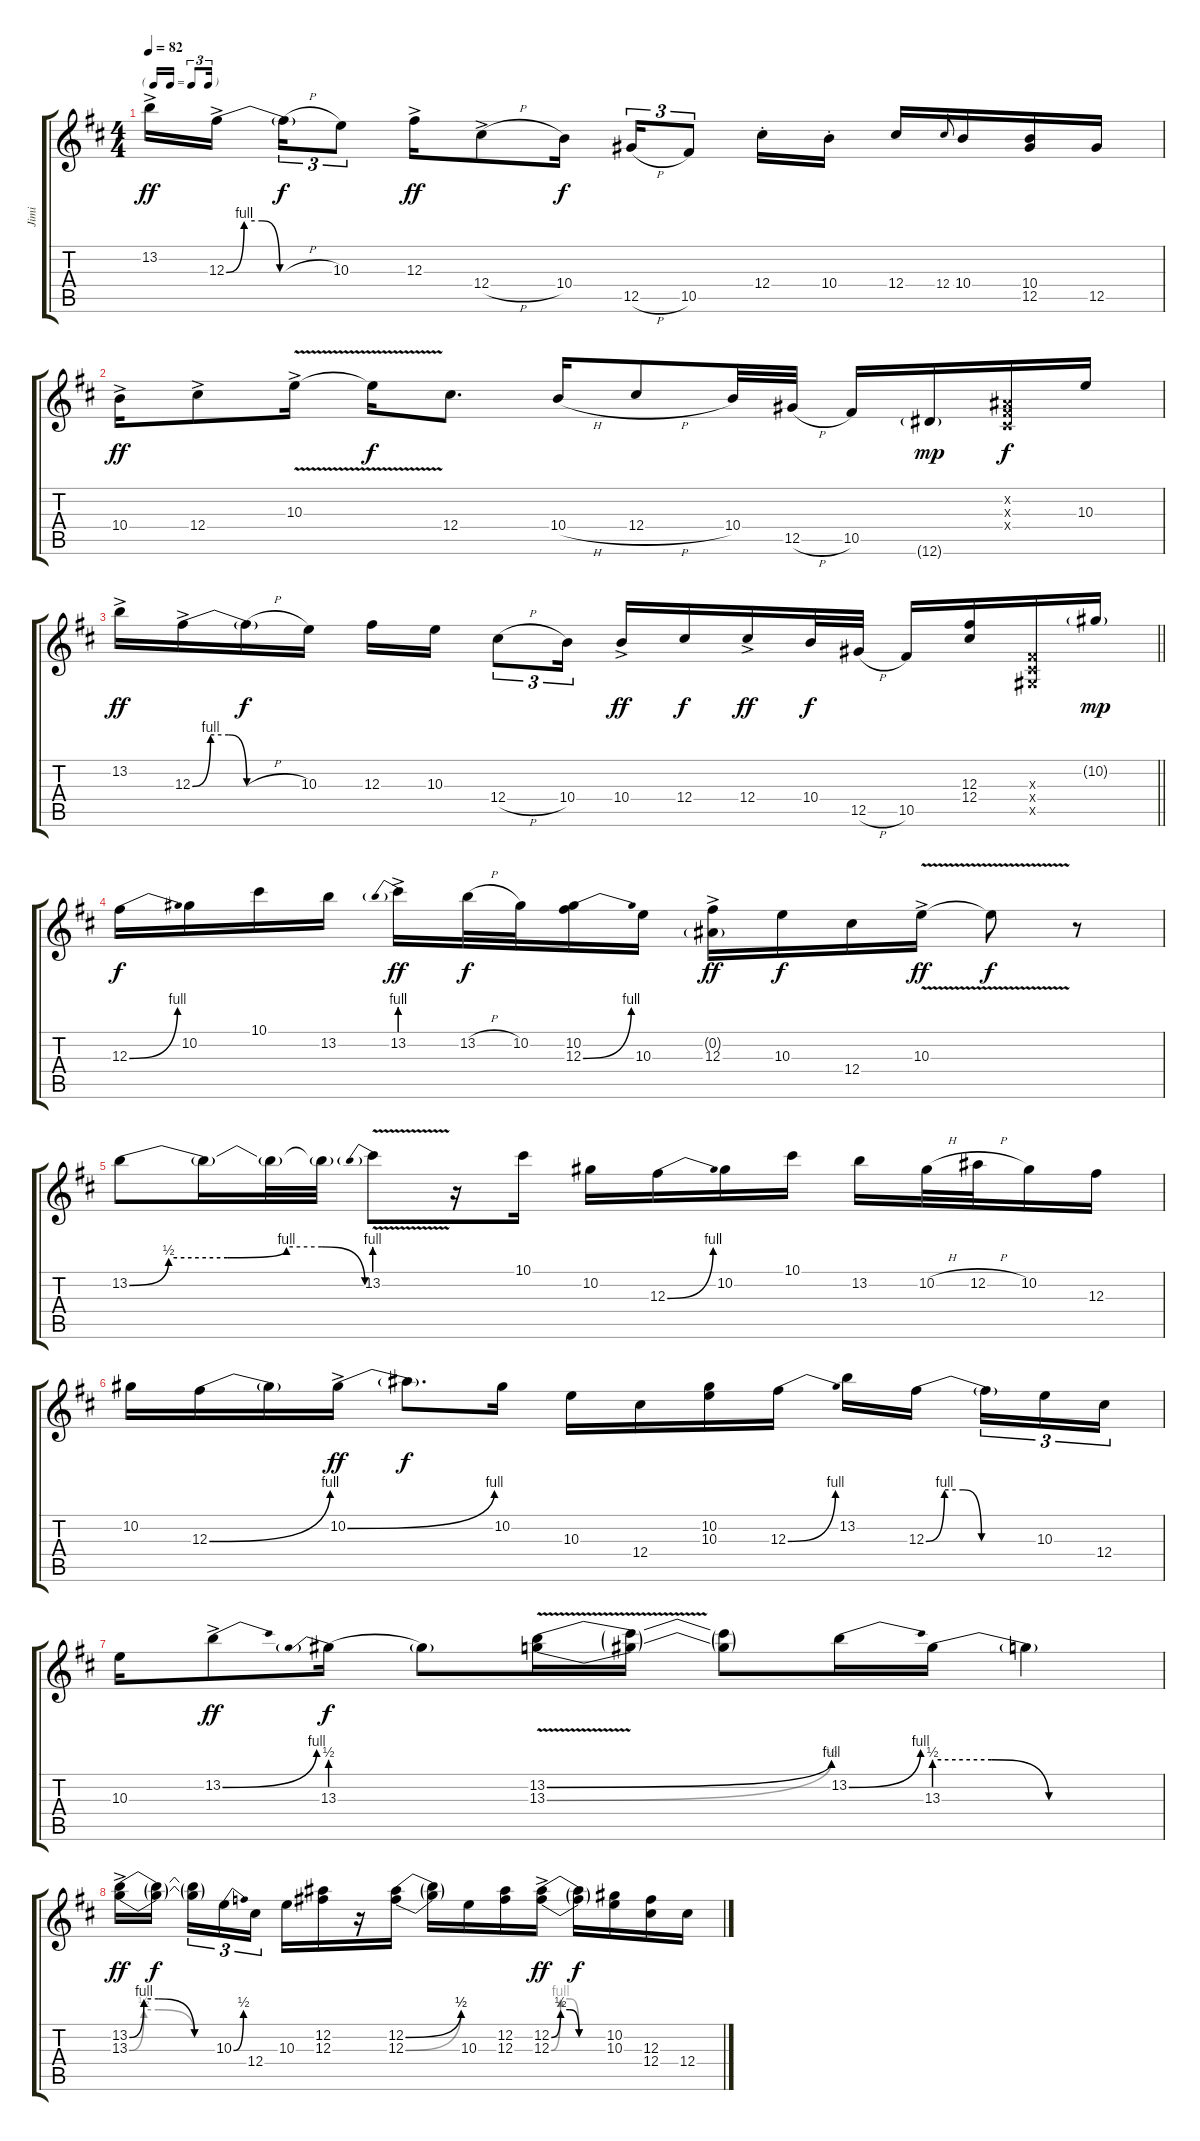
\track ("Jimi" "Jimi") {instrument electricguitarjazz}
\staff {score tabs}
\tuning (Eb4 Bb3 Gb3 Db3 Ab2 Eb2) {hide}
\ts (4 4)
\tf triplet16th
\tempo 82
\clef g2
\ks d
13.2{ac}.16{dy ff} 12.3{be (custom 0 0 10 4 20 4 30 0 60 0) ac}.16{beam splitsecondary} 12.3{h t}.16{tu (3 2) dy f} 10.3.8{tu (3 2)} 12.3{ac}.16{dy ff} 12.4{h ac}.8 10.4.16{dy f} 12.5{h}.16{tu (3 2)} 10.5.8{tu (3 2)} 12.4{st}.16 10.4{st}.16 12.4.16 12.4.8{gr onbeat} 10.4.16 (10.4 12.5).16 12.5.16 |
10.4{ac}.16{dy ff} 12.4{ac}.8 10.3{v ac}.16 10.3{t}.16{dy f} 12.4.8{d} 10.4{h}.16 12.4{h}.8 10.4.32 12.5{h}.32 10.5.16 12.6{g}.16{dy mp} (0.2{x} 0.3{x} 0.4{x}).16{dy f} 10.3.16 |
\barLineRight lightlight
13.2{ac}.16{dy ff} 12.3{be (custom 0 0 10 4 20 4 30 0 60 0) ac}.16 12.3{h t}.16{dy f} 10.3.16 12.3.16 10.3.16 12.4{h}.8{tu (3 2)} 10.4.16{tu (3 2)} 10.4{ac}.16{dy ff} 12.4.16{dy f} 12.4{ac}.16{dy ff} 10.4.32{dy f} 12.5{h}.32 10.5.16 (12.3 12.4).16 (0.3{x} 0.4{x} 0.5{x}).16 10.2{g}.16{dy mp} |
12.3{be (bend 0 0 60 4)}.16{dy f volume 16} 10.2.16 10.1.16 13.2.16 13.2{be (prebend 0 4 60 4) ac}.16{dy ff} 13.2{h}.32{dy f} 10.2.32 (10.2 12.3{be (bend 0 0 60 4)}).16 10.3.16 (0.2{g} 12.3{ac}).16{dy ff} 10.3.16{dy f} 12.4.16 10.3{v ac}.16{dy ff} 10.3{t}.8{dy f} r.8 |
13.2{be (custom 0 0 10 2 25 2 40 4 49 4 60 0)}.8 13.2{t}.16 13.2{t}.32 13.2{t}.32 13.2{be (prebend 0 4 60 4) v}.8 r.16 10.1.16 10.2.16 12.3{be (bend 0 0 60 4)}.16 10.2.16 10.1.16 13.2.16 10.2{h}.32 12.2{h}.32 10.2.16 12.3.16 |
10.2.16 12.3{be (bend 0 0 60 4)}.16 12.3{t}.16 10.2{be (bend 0 0 60 4) ac}.16{dy ff} 10.2{t}.8{d dy f} 10.2.16 10.3.16 12.4.16 (10.2 10.3).16 12.3{be (bend 0 0 60 4)}.16 13.2.16 12.3{be (custom 0 0 10 4 20 4 30 0 60 0)}.16{beam splitsecondary} 12.3{t}.16{tu (3 2)} 10.3.16{tu (3 2)} 12.4.16{tu (3 2)} |
10.3.16 13.2{be (bend 0 0 60 4) ac}.8{dy ff} 13.3{be (prebend 0 2 60 2)}.16{dy f} 13.3{t}.8 (13.2{be (bend 0 0 60 4) v} 13.3{be (bend 0 0 60 2) v}).16 (13.2{t} 13.3{t}).16 (13.2{t} 13.3{t}).8 13.2{be (bend 0 0 60 4)}.16 13.3{be (custom 0 2 15 2 30 0 60 0)}.16 13.3{t}.4 |
(13.2{be (custom 0 0 10 4 20 4 45 0 60 0) ac} 13.3{be (custom 0 0 10 2 20 2 45 0 60 0) ac}).16{dy ff} (13.2{t} 13.3{t}).16{dy f beam splitsecondary} (13.2{t} 13.3{t}).16{tu (3 2)} 10.3{be (bend 0 0 60 2)}.16{tu (3 2)} 12.4.16{tu (3 2)} 10.3.16 (12.2 12.3).16 r.16 (12.2{be (bend 0 0 60 2)} 12.3{be (bend 0 0 60 2)}).16 (12.2{t} 12.3{t}).16 10.3.16 (12.2 12.3).16 (12.2{be (custom 0 0 10 2 20 2 30 0 60 0) ac} 12.3{be (custom 0 0 10 4 20 4 30 0 60 0) ac}).16{dy ff} (12.2{t} 12.3{t}).16{dy f} (10.2 10.3).16 (12.3 12.4).16 12.4.16
